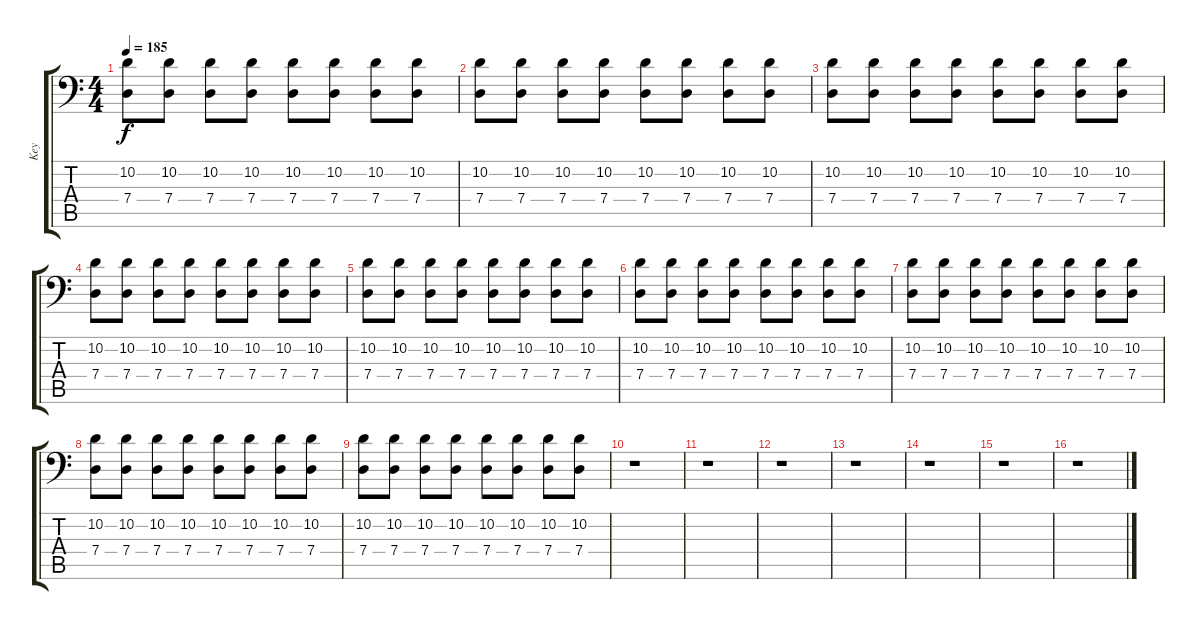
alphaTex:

\track ("Key" "Key") {instrument lead2sawtooth}
\staff {score tabs}
\tuning (A3 E3 C3 G2 D2 A1) {hide}
\ts (4 4)
\tempo 185
\clef f4
\ks c
(10.2 7.4).8{dy f} (10.2 7.4).8 (10.2 7.4).8 (10.2 7.4).8 (10.2 7.4).8 (10.2 7.4).8 (10.2 7.4).8 (10.2 7.4).8 |
(10.2 7.4).8 (10.2 7.4).8 (10.2 7.4).8 (10.2 7.4).8 (10.2 7.4).8 (10.2 7.4).8 (10.2 7.4).8 (10.2 7.4).8 |
(10.2 7.4).8 (10.2 7.4).8 (10.2 7.4).8 (10.2 7.4).8 (10.2 7.4).8 (10.2 7.4).8 (10.2 7.4).8 (10.2 7.4).8 |
(10.2 7.4).8 (10.2 7.4).8 (10.2 7.4).8 (10.2 7.4).8 (10.2 7.4).8 (10.2 7.4).8 (10.2 7.4).8 (10.2 7.4).8 |
(10.2 7.4).8 (10.2 7.4).8 (10.2 7.4).8 (10.2 7.4).8 (10.2 7.4).8 (10.2 7.4).8 (10.2 7.4).8 (10.2 7.4).8 |
(10.2 7.4).8 (10.2 7.4).8 (10.2 7.4).8 (10.2 7.4).8 (10.2 7.4).8 (10.2 7.4).8 (10.2 7.4).8 (10.2 7.4).8 |
(10.2 7.4).8 (10.2 7.4).8 (10.2 7.4).8 (10.2 7.4).8 (10.2 7.4).8 (10.2 7.4).8 (10.2 7.4).8 (10.2 7.4).8 |
(10.2 7.4).8 (10.2 7.4).8 (10.2 7.4).8 (10.2 7.4).8 (10.2 7.4).8 (10.2 7.4).8 (10.2 7.4).8 (10.2 7.4).8 |
(10.2 7.4).8 (10.2 7.4).8 (10.2 7.4).8 (10.2 7.4).8 (10.2 7.4).8 (10.2 7.4).8 (10.2 7.4).8 (10.2 7.4).8 |
r.1 |
r.1 |
r.1 |
r.1 |
r.1 |
r.1 |
r.1
